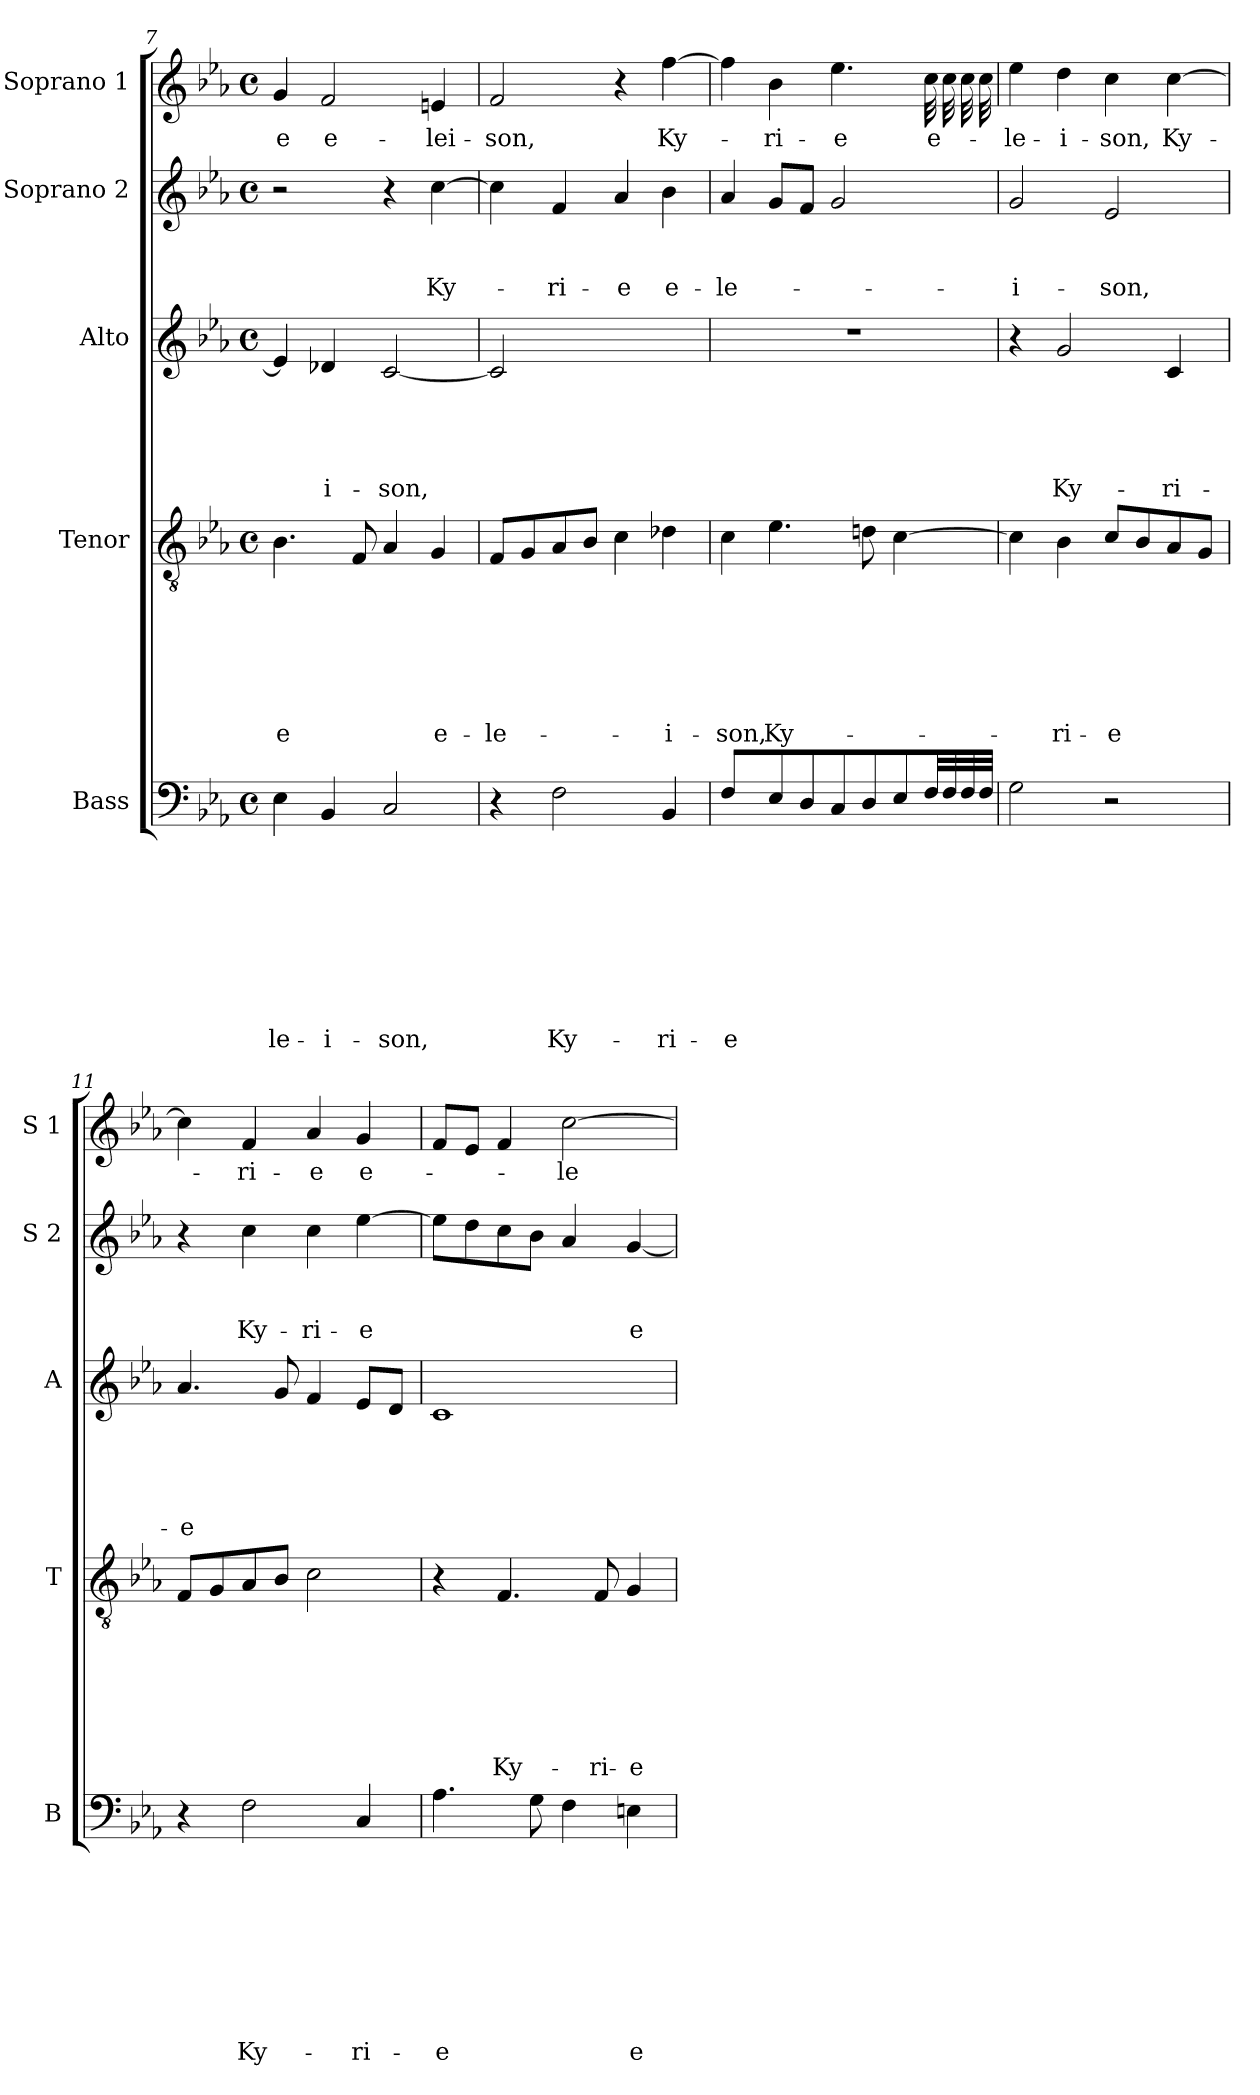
**kern	**text	**text	**text	**text	**text	**text	**text	**text	**text	**kern	**text	**text	**text	**text	**text	**text	**text	**kern	**text	**text	**text	**text	**text	**kern	**text	**text	**text	**kern	**text
*part5	*part5	*part5	*part5	*part5	*part5	*part5	*part5	*part5	*part5	*part4	*part4	*part4	*part4	*part4	*part4	*part4	*part4	*part3	*part3	*part3	*part3	*part3	*part3	*part2	*part2	*part2	*part2	*part1	*part1
*staff5	*staff5	*staff5	*staff5	*staff5	*staff5	*staff5	*staff5	*staff5	*staff5	*staff4	*staff4	*staff4	*staff4	*staff4	*staff4	*staff4	*staff4	*staff3	*staff3	*staff3	*staff3	*staff3	*staff3	*staff2	*staff2	*staff2	*staff2	*staff1	*staff1
*I"Bass	*	*	*	*	*	*	*	*	*	*I"Tenor	*	*	*	*	*	*	*	*I"Alto	*	*	*	*	*	*I"Soprano 2	*	*	*	*I"Soprano 1	*
*I'B	*	*	*	*	*	*	*	*	*	*I'T	*	*	*	*	*	*	*	*I'A	*	*	*	*	*	*I'S 2	*	*	*	*I'S 1	*
*clefF4	*	*	*	*	*	*	*	*	*	*clefGv2	*	*	*	*	*	*	*	*clefG2	*	*	*	*	*	*clefG2	*	*	*	*clefG2	*
*k[b-e-a-]	*	*	*	*	*	*	*	*	*	*k[b-e-a-]	*	*	*	*	*	*	*	*k[b-e-a-]	*	*	*	*	*	*k[b-e-a-]	*	*	*	*k[b-e-a-]	*
*E-:	*	*	*	*	*	*	*	*	*	*E-:	*	*	*	*	*	*	*	*E-:	*	*	*	*	*	*E-:	*	*	*	*E-:	*
*M4/4	*	*	*	*	*	*	*	*	*	*M4/4	*	*	*	*	*	*	*	*M4/4	*	*	*	*	*	*M4/4	*	*	*	*M4/4	*
*met(c)	*	*	*	*	*	*	*	*	*	*met(c)	*	*	*	*	*	*	*	*met(c)	*	*	*	*	*	*met(c)	*	*	*	*met(c)	*
=7	=7	=7	=7	=7	=7	=7	=7	=7	=7	=7	=7	=7	=7	=7	=7	=7	=7	=7	=7	=7	=7	=7	=7	=7	=7	=7	=7	=7	=7
!	!	!	!	!	!	!	!	!	!LO:LY:b	!	!	!	!	!	!	!	!LO:LY:b	!	!	!	!	!	!	!	!	!	!	!	!LO:LY:b
4E-\	.	.	.	.	.	.	.	.	-le-	4.B-\	.	.	.	.	.	.	-e	4e-/]	.	.	.	.	.	2r	.	.	.	4g/	-e
!	!	!	!	!	!	!	!	!	!LO:LY:b	!	!	!	!	!	!	!	!	!	!	!	!	!	!LO:LY:b	!	!	!	!	!	!LO:LY:b
4BB-/	.	.	.	.	.	.	.	.	-i-	.	.	.	.	.	.	.	.	4d-X/	.	.	.	.	-i-	.	.	.	.	2f/	e-
.	.	.	.	.	.	.	.	.	.	8F/	.	.	.	.	.	.	.	.	.	.	.	.	.	.	.	.	.	.	.
!	!	!	!	!	!	!	!	!	!LO:LY:b	!	!	!	!	!	!	!	!	!	!	!	!	!	!LO:LY:b	!	!	!	!	!	!
2C/	.	.	.	.	.	.	.	.	-son,	4A-/	.	.	.	.	.	.	.	[<2c/	.	.	.	.	-son,	4r	.	.	.	.	.
!	!	!	!	!	!	!	!	!	!	!	!	!	!	!	!	!	!LO:LY:b	!	!	!	!	!	!	!	!	!	!LO:LY:b	!	!LO:LY:b
.	.	.	.	.	.	.	.	.	.	4G/	.	.	.	.	.	.	e-	.	.	.	.	.	.	[>4cc\	.	.	Ky-	4en/	-lei-
=8	=8	=8	=8	=8	=8	=8	=8	=8	=8	=8	=8	=8	=8	=8	=8	=8	=8	=8	=8	=8	=8	=8	=8	=8	=8	=8	=8	=8	=8
!	!	!	!	!	!	!	!	!	!	!	!	!	!	!	!	!	!LO:LY:b	!	!	!	!	!	!	!	!	!	!	!	!LO:LY:b
4r	.	.	.	.	.	.	.	.	.	8F/L	.	.	.	.	.	.	-le-	2c/]	.	.	.	.	.	4cc\]	.	.	.	2f/	-son,
.	.	.	.	.	.	.	.	.	.	8G/	.	.	.	.	.	.	.	.	.	.	.	.	.	.	.	.	.	.	.
!	!	!	!	!	!	!	!	!	!LO:LY:b	!	!	!	!	!	!	!	!	!	!	!	!	!	!	!	!	!	!LO:LY:b	!	!
2F\	.	.	.	.	.	.	.	.	Ky-	8A-/	.	.	.	.	.	.	.	.	.	.	.	.	.	4f/	.	.	-ri-	.	.
.	.	.	.	.	.	.	.	.	.	8B-/J	.	.	.	.	.	.	.	.	.	.	.	.	.	.	.	.	.	.	.
!	!	!	!	!	!	!	!	!	!	!	!	!	!	!	!	!	!	!	!	!	!	!	!	!	!	!	!LO:LY:b	!	!
.	.	.	.	.	.	.	.	.	.	4c\	.	.	.	.	.	.	.	2ryy	.	.	.	.	.	4a-/	.	.	-e	4r	.
!	!	!	!	!	!	!	!	!	!LO:LY:b	!	!	!	!	!	!	!	!LO:LY:b	!	!	!	!	!	!	!	!	!	!LO:LY:b	!	!LO:LY:b
4BB-/	.	.	.	.	.	.	.	.	-ri-	4d-X\	.	.	.	.	.	.	-i-	.	.	.	.	.	.	4b-\	.	.	e-	[>4ff\	Ky-
=9	=9	=9	=9	=9	=9	=9	=9	=9	=9	=9	=9	=9	=9	=9	=9	=9	=9	=9	=9	=9	=9	=9	=9	=9	=9	=9	=9	=9	=9
!	!	!	!	!	!	!	!	!	!LO:LY:b	!	!	!	!	!	!	!	!LO:LY:b	!	!	!	!	!	!	!	!	!	!LO:LY:b	!	!
4F\	.	.	.	.	.	.	.	.	-e	4c\	.	.	.	.	.	.	-son,	1r	.	.	.	.	.	4a-/	.	.	-le-	4ff\]	.
!	!	!	!	!	!	!	!	!	!	!	!	!	!	!	!	!	!LO:LY:b	!	!	!	!	!	!	!	!	!	!	!	!LO:LY:b
8E-\L	.	.	.	.	.	.	.	.	.	4.e-\	.	.	.	.	.	.	Ky-	.	.	.	.	.	.	8g/L	.	.	.	4b-\	-ri-
8D\J	.	.	.	.	.	.	.	.	.	.	.	.	.	.	.	.	.	.	.	.	.	.	.	8f/J	.	.	.	.	.
!	!	!	!	!	!	!	!	!	!	!	!	!	!	!	!	!	!	!	!	!	!	!	!	!	!	!	!	!	!LO:LY:b
8C/L	.	.	.	.	.	.	.	.	.	.	.	.	.	.	.	.	.	.	.	.	.	.	.	2g/	.	.	.	4.ee-\	-e
8D/	.	.	.	.	.	.	.	.	.	8dn\	.	.	.	.	.	.	.	.	.	.	.	.	.	.	.	.	.	.	.
8E-/	.	.	.	.	.	.	.	.	.	[<4c\	.	.	.	.	.	.	.	.	.	.	.	.	.	.	.	.	.	.	.
!	!	!	!	!	!	!	!	!	!	!	!	!	!	!	!	!	!	!	!	!	!	!	!	!	!	!	!	!	!LO:LY:b
*tremolo	*	*	*	*	*	*	*	*	*	*	*	*	*	*	*	*	*	*	*	*	*	*	*	*	*	*	*	*	*
*	*	*	*	*	*	*	*	*	*	*	*	*	*	*	*	*	*	*	*	*	*	*	*	*	*	*	*	*tremolo	*
32F/	.	.	.	.	.	.	.	.	.	.	.	.	.	.	.	.	.	.	.	.	.	.	.	.	.	.	.	32cc\	e-
32F/	.	.	.	.	.	.	.	.	.	.	.	.	.	.	.	.	.	.	.	.	.	.	.	.	.	.	.	32cc\	.
32F/	.	.	.	.	.	.	.	.	.	.	.	.	.	.	.	.	.	.	.	.	.	.	.	.	.	.	.	32cc\	.
32F/JJJ	.	.	.	.	.	.	.	.	.	.	.	.	.	.	.	.	.	.	.	.	.	.	.	.	.	.	.	32cc\	.
*	*	*	*	*	*	*	*	*	*	*	*	*	*	*	*	*	*	*	*	*	*	*	*	*	*	*	*	*Xtremolo	*
*Xtremolo	*	*	*	*	*	*	*	*	*	*	*	*	*	*	*	*	*	*	*	*	*	*	*	*	*	*	*	*	*
!!LO:LB:g=z
=10	=10	=10	=10	=10	=10	=10	=10	=10	=10	=10	=10	=10	=10	=10	=10	=10	=10	=10	=10	=10	=10	=10	=10	=10	=10	=10	=10	=10	=10
!	!	!	!	!	!	!	!	!	!	!	!	!	!	!	!	!	!	!	!	!	!	!	!	!	!	!	!LO:LY:b	!	!LO:LY:b
2G\	.	.	.	.	.	.	.	.	.	4c\]	.	.	.	.	.	.	.	4r	.	.	.	.	.	2g/	.	.	-i-	4ee-\	-le-
!	!	!	!	!	!	!	!	!	!	!	!	!	!	!	!	!	!LO:LY:b	!	!	!	!	!	!LO:LY:b	!	!	!	!	!	!LO:LY:b
.	.	.	.	.	.	.	.	.	.	4B-\	.	.	.	.	.	.	-ri-	2g/	.	.	.	.	Ky-	.	.	.	.	4dd\	-i-
!	!	!	!	!	!	!	!	!	!	!	!	!	!	!	!	!	!LO:LY:b	!	!	!	!	!	!	!	!	!	!LO:LY:b	!	!LO:LY:b
2r	.	.	.	.	.	.	.	.	.	8c/L	.	.	.	.	.	.	-e	.	.	.	.	.	.	2e-/	.	.	-son,	4cc\	-son,
.	.	.	.	.	.	.	.	.	.	8B-/	.	.	.	.	.	.	.	.	.	.	.	.	.	.	.	.	.	.	.
!	!	!	!	!	!	!	!	!	!	!	!	!	!	!	!	!	!	!	!	!	!	!	!LO:LY:b	!	!	!	!	!	!LO:LY:b
.	.	.	.	.	.	.	.	.	.	8A-/	.	.	.	.	.	.	.	4c/	.	.	.	.	-ri-	.	.	.	.	[>4cc\	Ky-
.	.	.	.	.	.	.	.	.	.	8G/J	.	.	.	.	.	.	.	.	.	.	.	.	.	.	.	.	.	.	.
=11	=11	=11	=11	=11	=11	=11	=11	=11	=11	=11	=11	=11	=11	=11	=11	=11	=11	=11	=11	=11	=11	=11	=11	=11	=11	=11	=11	=11	=11
!	!	!	!	!	!	!	!	!	!	!	!	!	!	!	!	!	!	!	!	!	!	!	!LO:LY:b	!	!	!	!	!	!
4r	.	.	.	.	.	.	.	.	.	8F/L	.	.	.	.	.	.	.	4.a-/	.	.	.	.	-e	4r	.	.	.	4cc\]	.
.	.	.	.	.	.	.	.	.	.	8G/	.	.	.	.	.	.	.	.	.	.	.	.	.	.	.	.	.	.	.
!	!	!	!	!	!	!	!	!	!LO:LY:b	!	!	!	!	!	!	!	!	!	!	!	!	!	!	!	!	!	!LO:LY:b	!	!LO:LY:b
2F\	.	.	.	.	.	.	.	.	Ky-	8A-/	.	.	.	.	.	.	.	.	.	.	.	.	.	4cc\	.	.	Ky-	4f/	-ri-
.	.	.	.	.	.	.	.	.	.	8B-/J	.	.	.	.	.	.	.	8g/	.	.	.	.	.	.	.	.	.	.	.
!	!	!	!	!	!	!	!	!	!	!	!	!	!	!	!	!	!	!	!	!	!	!	!	!	!	!	!LO:LY:b	!	!LO:LY:b
.	.	.	.	.	.	.	.	.	.	2c\	.	.	.	.	.	.	.	4f/	.	.	.	.	.	4cc\	.	.	-ri-	4a-/	-e
!	!	!	!	!	!	!	!	!	!LO:LY:b	!	!	!	!	!	!	!	!	!	!	!	!	!	!	!	!	!	!LO:LY:b	!	!LO:LY:b
4C/	.	.	.	.	.	.	.	.	-ri-	.	.	.	.	.	.	.	.	8e-/L	.	.	.	.	.	[>4ee-\	.	.	-e	4g/	e-
.	.	.	.	.	.	.	.	.	.	.	.	.	.	.	.	.	.	8d/J	.	.	.	.	.	.	.	.	.	.	.
=12	=12	=12	=12	=12	=12	=12	=12	=12	=12	=12	=12	=12	=12	=12	=12	=12	=12	=12	=12	=12	=12	=12	=12	=12	=12	=12	=12	=12	=12
!	!	!	!	!	!	!	!	!	!LO:LY:b	!	!	!	!	!	!	!	!	!	!	!	!	!	!	!	!	!	!	!	!
4.A-\	.	.	.	.	.	.	.	.	-e	4r	.	.	.	.	.	.	.	1c	.	.	.	.	.	8ee-\L]	.	.	.	8f/L	.
.	.	.	.	.	.	.	.	.	.	.	.	.	.	.	.	.	.	.	.	.	.	.	.	8dd\	.	.	.	8e-/J	.
!	!	!	!	!	!	!	!	!	!	!	!	!	!	!	!	!	!LO:LY:b	!	!	!	!	!	!	!	!	!	!	!	!
.	.	.	.	.	.	.	.	.	.	4.F/	.	.	.	.	.	.	Ky-	.	.	.	.	.	.	8cc\	.	.	.	4f/	.
8G\	.	.	.	.	.	.	.	.	.	.	.	.	.	.	.	.	.	.	.	.	.	.	.	8b-\J	.	.	.	.	.
!	!	!	!	!	!	!	!	!	!	!	!	!	!	!	!	!	!	!	!	!	!	!	!	!	!	!	!	!	!LO:LY:b
4F\	.	.	.	.	.	.	.	.	.	.	.	.	.	.	.	.	.	.	.	.	.	.	.	4a-/	.	.	.	[>2cc\	-le-
!	!	!	!	!	!	!	!	!	!	!	!	!	!	!	!	!	!LO:LY:b	!	!	!	!	!	!	!	!	!	!	!	!
.	.	.	.	.	.	.	.	.	.	8F/	.	.	.	.	.	.	-ri-	.	.	.	.	.	.	.	.	.	.	.	.
!	!	!	!	!	!	!	!	!	!LO:LY:b	!	!	!	!	!	!	!	!LO:LY:b	!	!	!	!	!	!	!	!	!	!LO:LY:b	!	!
4En\	.	.	.	.	.	.	.	.	e-	4G/	.	.	.	.	.	.	-e	.	.	.	.	.	.	[<4g/	.	.	e-	.	.
=	=	=	=	=	=	=	=	=	=	=	=	=	=	=	=	=	=	=	=	=	=	=	=	=	=	=	=	=	=
*-	*-	*-	*-	*-	*-	*-	*-	*-	*-	*-	*-	*-	*-	*-	*-	*-	*-	*-	*-	*-	*-	*-	*-	*-	*-	*-	*-	*-	*-
